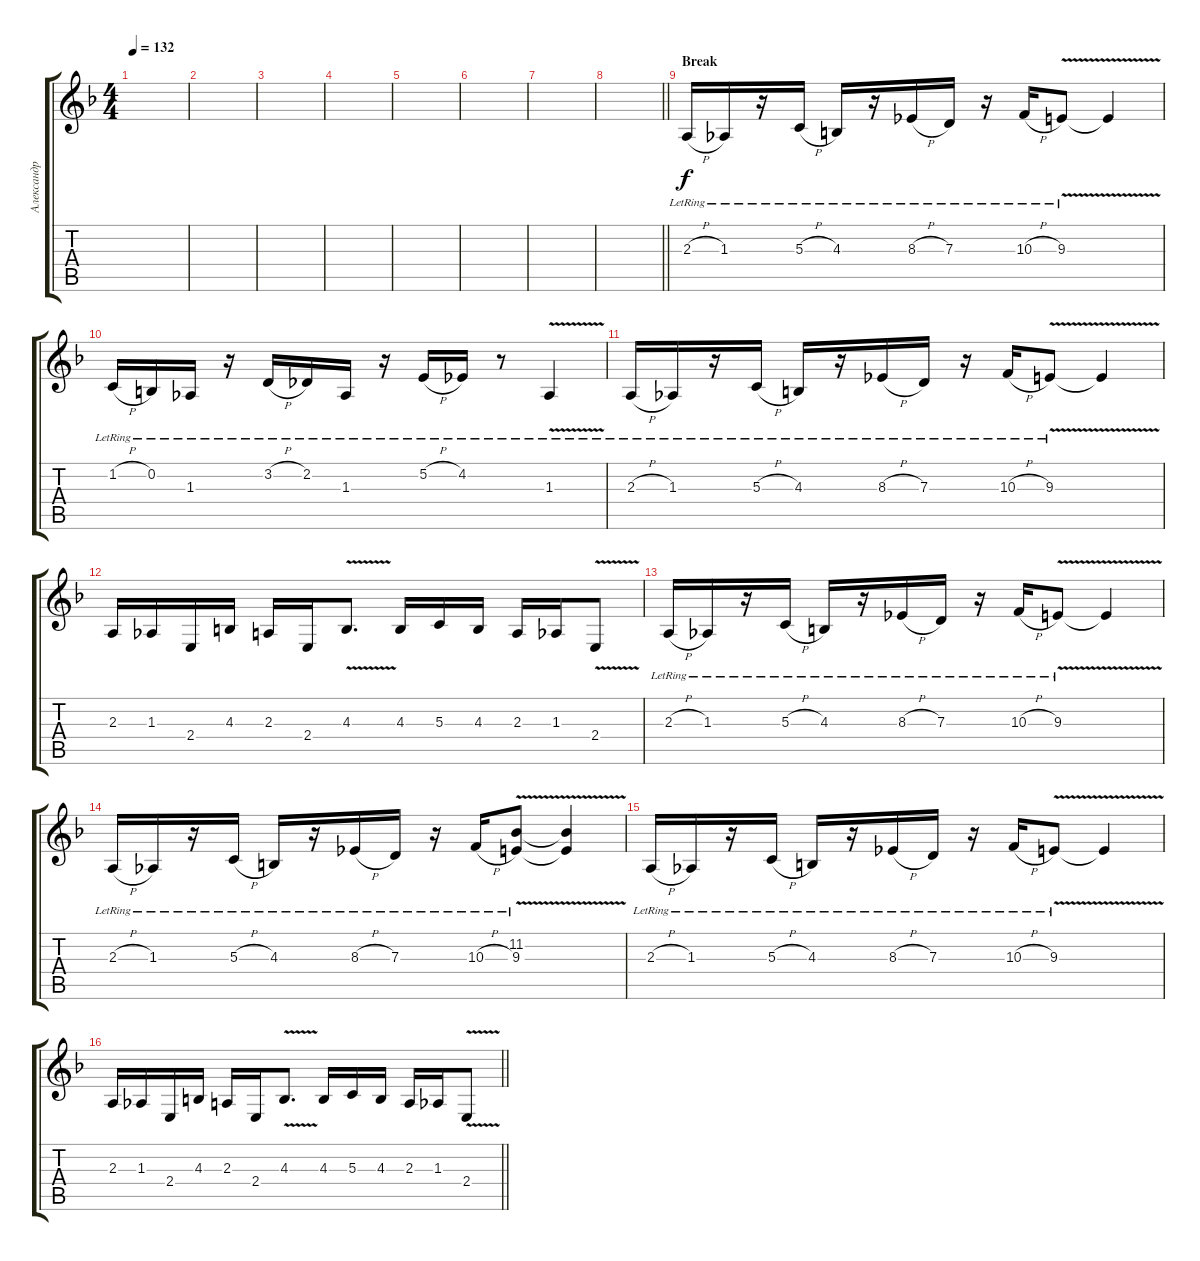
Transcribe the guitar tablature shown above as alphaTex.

\track ("Александр Андрюхин" "Александр ") {instrument synthbrass2}
\staff {score tabs}
\tuning (E4 B3 G3 D3 A2 E2) {hide}
\ts (4 4)
\tempo 132
\clef g2
\ks f
|
|
|
|
|
|
|
\barLineRight lightlight
|
\section ("" "Break")
2.3{h lr}.16 1.3{lr}.16 r.16 5.3{h lr}.16 4.3{lr}.16 r.16 8.3{h lr}.16 7.3{lr}.16 r.16 10.3{h lr}.16 9.3{v lr}.8 9.3{t}.4 |
1.2{h lr}.16 0.2{lr}.16 1.3{lr}.16 r.16 3.2{h lr}.16 2.2{lr}.16 1.3{lr}.16 r.16 5.2{h lr}.16 4.2{lr}.16 r.8 1.3{v lr}.4 |
2.3{h lr}.16 1.3{lr}.16 r.16 5.3{h lr}.16 4.3{lr}.16 r.16 8.3{h lr}.16 7.3{lr}.16 r.16 10.3{h lr}.16 9.3{v lr}.8 9.3{t}.4 |
2.3.16 1.3.16 2.4.16 4.3.16 2.3.16 2.4.16 4.3{v}.8{d} 4.3.16 5.3.16 4.3.16 2.3.16 1.3.16 2.4{v}.8 |
2.3{h lr}.16 1.3{lr}.16 r.16 5.3{h lr}.16 4.3{lr}.16 r.16 8.3{h lr}.16 7.3{lr}.16 r.16 10.3{h lr}.16 9.3{v lr}.8 9.3{t}.4 |
2.3{h lr}.16 1.3{lr}.16 r.16 5.3{h lr}.16 4.3{lr}.16 r.16 8.3{h lr}.16 7.3{lr}.16 r.16 10.3{h lr}.16 (11.2{v} 9.3{v lr}).8 (11.2{t} 9.3{t}).4 |
2.3{h lr}.16 1.3{lr}.16 r.16 5.3{h lr}.16 4.3{lr}.16 r.16 8.3{h lr}.16 7.3{lr}.16 r.16 10.3{h lr}.16 9.3{v lr}.8 9.3{t}.4 |
\barLineRight lightlight
2.3.16 1.3.16 2.4.16 4.3.16 2.3.16 2.4.16 4.3{v}.8{d} 4.3.16 5.3.16 4.3.16 2.3.16 1.3.16 2.4{v}.8
